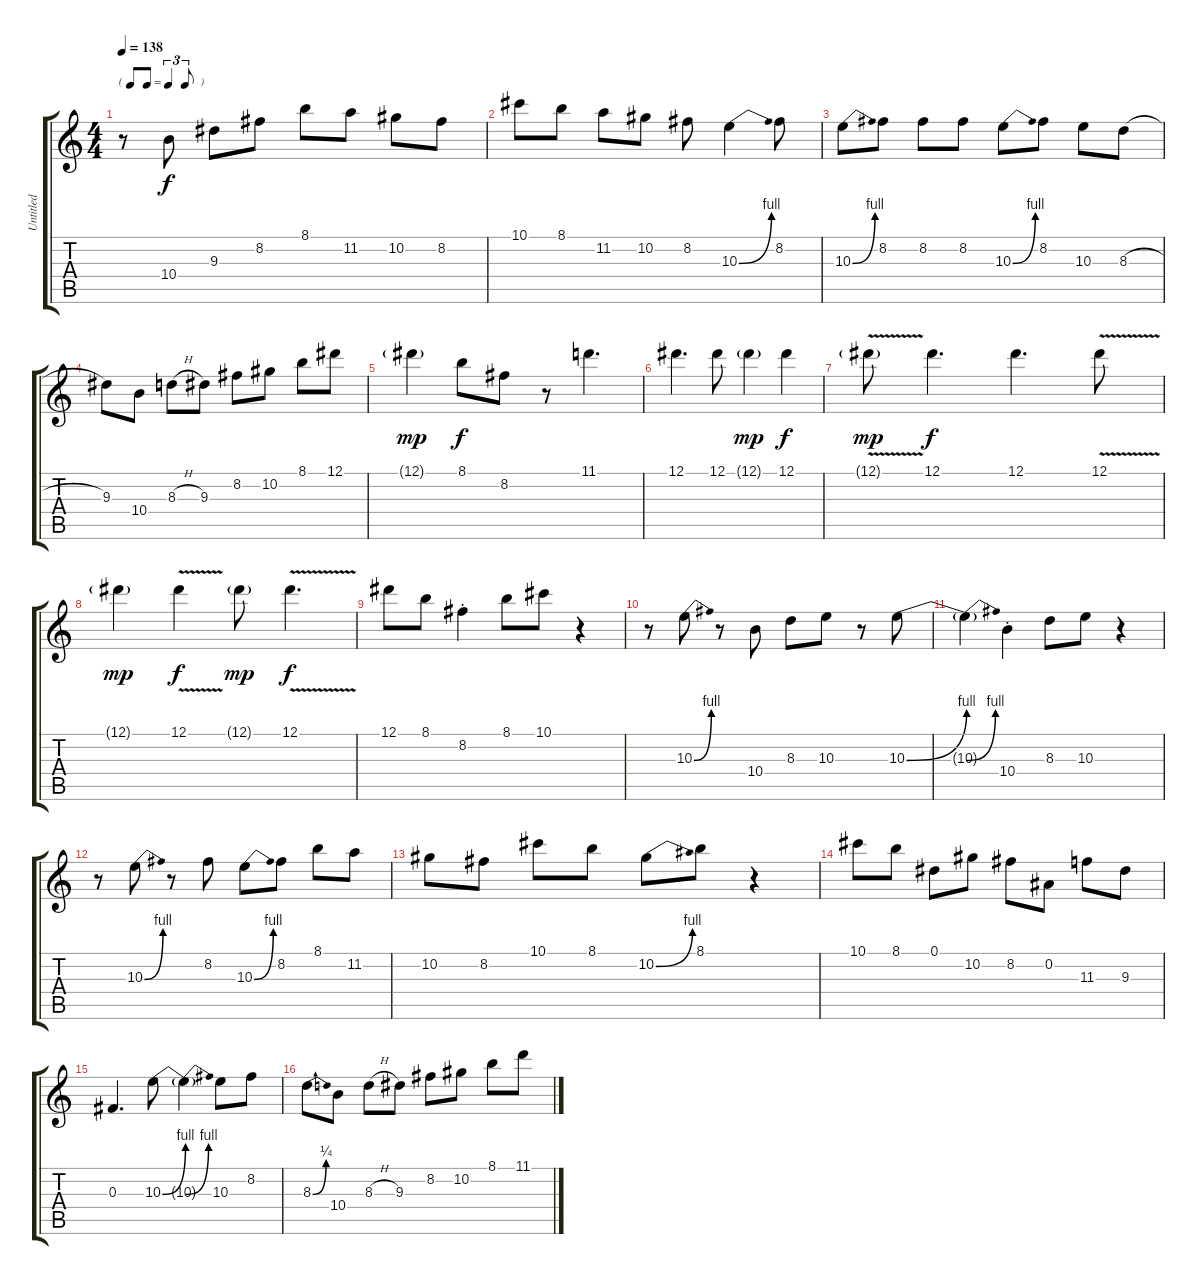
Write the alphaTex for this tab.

\track ("Untitled" "Untitled") {instrument acousticguitarsteel}
\staff {score tabs}
\tuning (Eb4 Bb3 Gb3 Db3 Ab2 Eb2) {hide}
\ts (4 4)
\tf triplet8th
\tempo 138
\clef g2
\ks c
r.8{dy f} 10.4.8 9.3.8 8.2.8 8.1.8 11.2.8 10.2.8 8.2.8 |
10.1.8 8.1.8 11.2.8 10.2.8 8.2.8 10.3{be (bend 0 0 60 4)}.4 8.2.8 |
10.3{be (bend 0 0 60 4)}.8 8.2.8 8.2.8 8.2.8 10.3{be (bend 0 0 60 4)}.8 8.2.8 10.3.8 8.3{h}.8 |
9.3.8 10.4.8 8.3{h}.8 9.3.8 8.2.8 10.2.8 8.1.8 12.1.8 |
12.1{g}.4{dy mp} 8.1.8{dy f} 8.2.8 r.8 11.1.4{d} |
12.1.4{d} 12.1.8 12.1{g}.4{dy mp} 12.1.4{dy f} |
12.1{v g}.8{dy mp} 12.1.4{d dy f} 12.1.4{d} 12.1{v}.8 |
12.1{g}.4{dy mp} 12.1{v}.4{dy f} 12.1{g}.8{dy mp} 12.1{v}.4{d dy f} |
12.1.8 8.1.8 8.2{st}.4 8.1.8 10.1.8 r.4 |
r.8 10.3{be (bend 0 0 60 4)}.8 r.8 10.4.8 8.3.8 10.3.8 r.8 10.3{be (bend 0 0 60 4)}.8 |
10.3{be (bend 0 0 60 4) t}.4 10.4{st}.4 8.3.8 10.3.8 r.4 |
r.8 10.3{be (bend 0 0 60 4)}.8 r.8 8.2.8 10.3{be (bend 0 0 60 4)}.8 8.2.8 8.1.8 11.2.8 |
10.2.8 8.2.8 10.1.8 8.1.8 10.2{be (bend 0 0 60 4)}.8 8.1.8 r.4 |
10.1.8 8.1.8 0.1.8 10.2.8 8.2.8 0.2.8 11.3.8 9.3.8 |
0.3.4{d} 10.3{be (bend 0 0 60 4)}.8 10.3{be (bend 0 0 60 4) t}.4 10.3.8 8.2.8 |
8.3{be (bend 0 0 60 1)}.8 10.4.8 8.3{h}.8 9.3.8 8.2.8 10.2.8 8.1.8 11.1.8
